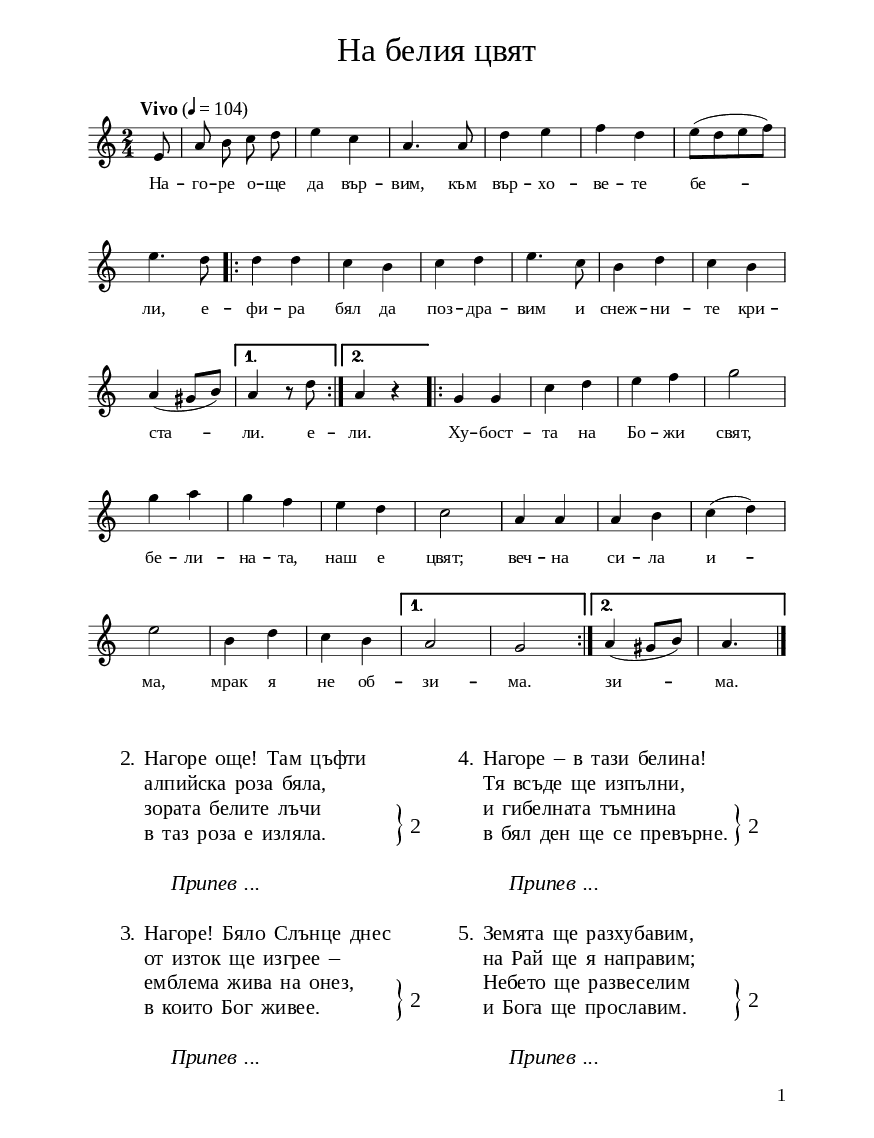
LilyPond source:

\version "2.24.2"

% include paper part and global functions
\include "include/globals.ily"

"rightBraces058_1" = \markup {
  \column {
    % repeat braces
    \translate #'(0 . -5.8 )
    \right-brace #20

    \translate #'(0 . -14.8 )
    \right-brace #20

   

  }
  \column {
    % repeat numbers
    \translate #'(0 . -6.5 )
    2
    \translate #'(0 . -16.8 )
    2
  }
}

"rightBraces058_2" = \markup {
  \column {
    % repeat braces
    \translate #'(0 . -5.8 )
    \right-brace #20

    \translate #'(0 . -14.8 )
    \right-brace #20

   

  }
  \column {
    % repeat numbers
  \translate #'(0 . -6.5 )
    2
    \translate #'(0 . -16.8 )
    2
  }
}



\bookpart {
  \label #'ref058
  \tocItem \markup "На белия цвят"
  \include "include/bookpart-paper.ily"
  \score {
    \include "include/score-layout.ily"

    \new Voice \absolute {
      \clef treble
      \key a \minor
      \time 2/4
      \tempoFunc "Vivo" 4 "104"

      \autoBeamOff
      \partial 8

      e'8 | a'8  b'8 c''8 d''8 | e''4 c''4 | a'4. a'8 | d''4 e''4 | f''4 d''4 | e''8 ([ d''8 e''8 f''8 ]) | \break
      e''4. d''8 \repeat volta 2 {
        | d''4 d''4 |  c''4 b'4 |  c''4 d''4 |  e''4. c''8 |  b'4 d''4 | c''4 b'4 | \break
        a'4 ( gis'8 [b'8]) |
      } \alternative { { a'4 r8 d''8 } {  a'4 r4 } }
      \repeat volta 2 {
        | g'4 g'4 | c''4 d''4 | e''4 f''4 | g''2\break
        | g''4 a''4 |  g''4 f''4 |  e''4 d''4 |  c''2 | a'4 a'4 | a'4 b'4 | c''4 ( d''4 ) | \break
        e''2 | b'4 d''4| c''4 b'4 |
      } \alternative { { a'2 | g'2  }  {   a'4 (gis'8[b'8])  | a'4. \bar "|." \break } }
    }

    \addlyrics {
      На -- го -- ре о -- ще да вър -- вим, към вър -- хо -- ве -- те бе --
      ли, е -- фи -- ра бял да поз -- дра -- вим и снеж -- ни -- те кри --
      ста -- ли. е -- ли. Ху -- бост -- та на Бо -- жи свят,
      бе -- ли -- на -- та, наш е цвят;  веч -- на си -- ла и --
      ма, мрак я не об -- зи -- ма. зи -- ма.
    }

    \header {
      title = \titleFunc "На белия цвят" "Na belija cvjat"
    }

    \midi{}

  } % score


  \markup \fontsize #bgCoupletFontSize {
    \hspace #3
    \override #`(baseline-skip . ,bgCoupletBaselineSkip)
    \column {

      \line {   2. Нагоре още! Там цъфти }
      \line {   "   " алпийска роза бяла, }
      \line {   "   " зората белите лъчи }
      \line {   "   " в таз роза е изляла. }
      \line { " " }

      \line { "        " \italic {Припев ... } }
      \line { " " }


      \line {  3. Нагоре! Бяло Слънце днес }

      \line {   "   "от изток ще изгрее  – }

      \line {   "   "емблема жива на онез,}

      \line {   "   "в които Бог живее.}
      \line { " " }
           \line { "        " \italic {Припев ... } }

   


    }    \"rightBraces058_1"

     \hspace #3
    \override #`(baseline-skip . ,bgCoupletBaselineSkip)

    \column {   

    
  
      \line {   4. Нагоре – в тази белина!}

      \line {   "   "Тя всъде ще изпълни,}

      \line {   "   "и гибелната тъмнина}

      \line {   "   "в бял ден ще се превърне.}

        \line { " " }
      
       \line { "        " \italic {Припев ... } }
      \line { " " }


      \line {   5. Земята ще разхубавим,}

      \line {   "   "на Рай ще я направим;}

      \line {   "   "Небето ще развеселим}

      \line {   "   "и Бога ще прославим.}
      \line { " " }
      \line { "        " \italic {Припев ... } }
      }\"rightBraces058_2"
   
   
  }   % markup



} % bookpart
